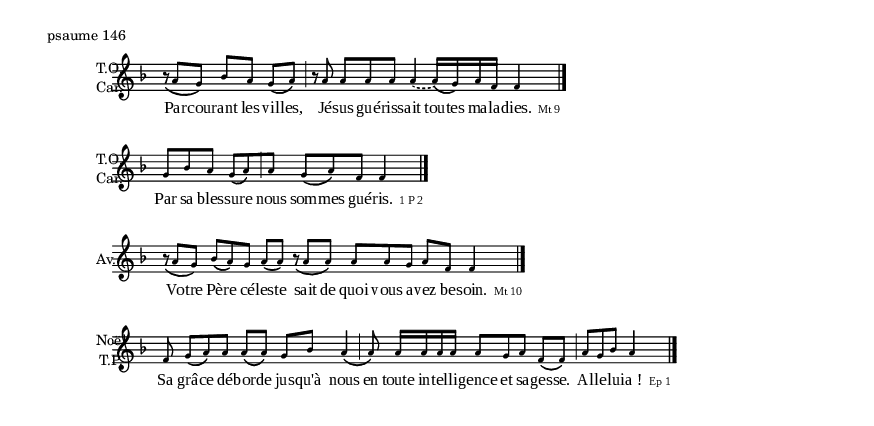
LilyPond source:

\version "2.12.0"
 \include "definitions.ly"
 \markup {psaume 146 }


\relative a' { 
	\new Staff {
		\cadenzaOn
		\key f \major
		\set Staff.instrumentName = \markup{ \center-column { T.O. Car. } }
		
		\times 2/3 { r8_\( a[ g\)] } bes[ a] g[\( a\)]
		\cesure r a \times 2/3 { a[ a  a] }
		\slurDashed
		a4( a16)[\( g\) a f] f4 

		
		
		\endBar
	}

	\addlyrics {
		Par -- cou -- rant les vil -- les, Jé -- sus gué -- riss -- ait tou -- tes ma -- la -- dies.
 		\markup { \citation #"Mt 9" } }
	
	
}
\relative a' { 
	\new Staff {
		\cadenzaOn
		\key f \major
		\set Staff.instrumentName = \markup{ \center-column { T.O. Car. } }
		
		\times 2/3 {g8[ bes a]} \times 2/3 {g[\( a\) \cesure a] } \times 2/3 {g8[\( a\) f] } f4

		
		
		\endBar
	}

	\addlyrics {
		Par sa bles -- su -- re nous som -- mes gué -- ris.
 		\markup { \citation #"1 P 2" } }
	
	
}



\relative a' { 
	\new Staff {
		\cadenzaOn
		\key f \major
		\set Staff.instrumentName = \markup{ \center-column { Av. } }
		
		\times 2/3 { r8_\( a[ g\)] } \times 2/3 { bes[\( a\) g] } a[\( a\)] 
		\pespace \times 2/3 {  r_\( a[ a\)] } \times 2/3 { a[ a  g] } a[ f] f4 

		
		
		\endBar
	}

	\addlyrics {
		Vo -- tre Pè -- re cé -- les -- te sait de quoi vous a -- vez be -- soin.
 		\markup { \citation #"Mt 10" } }
	
	
}

\relative a' { 
	\new Staff {
		\cadenzaOn
		\key f \major
		\set Staff.instrumentName = \markup{ \center-column { Noël T.P. } }
		
		f8 \times 2/3 { g[\( a\) a] } a[\( a\)] g[ bes] \times 2/3 { a4\(  \cesure a8\) } a16[ a a a] \times 2/3 {a8[ g a]} f[\( f\)]
		\cesure \times 2/3 {a8[ g bes]} a4

		
		
		\endBar
	}

	\addlyrics {
		Sa grâ -- ce dé -- bor -- de jus -- qu'à  nous en toute in -- tel -- li -- gence et sa -- ges -- se. Al -- le -- lu -- "ia !"
 		\markup { \citation #"Ep 1" } }
	
	
}

